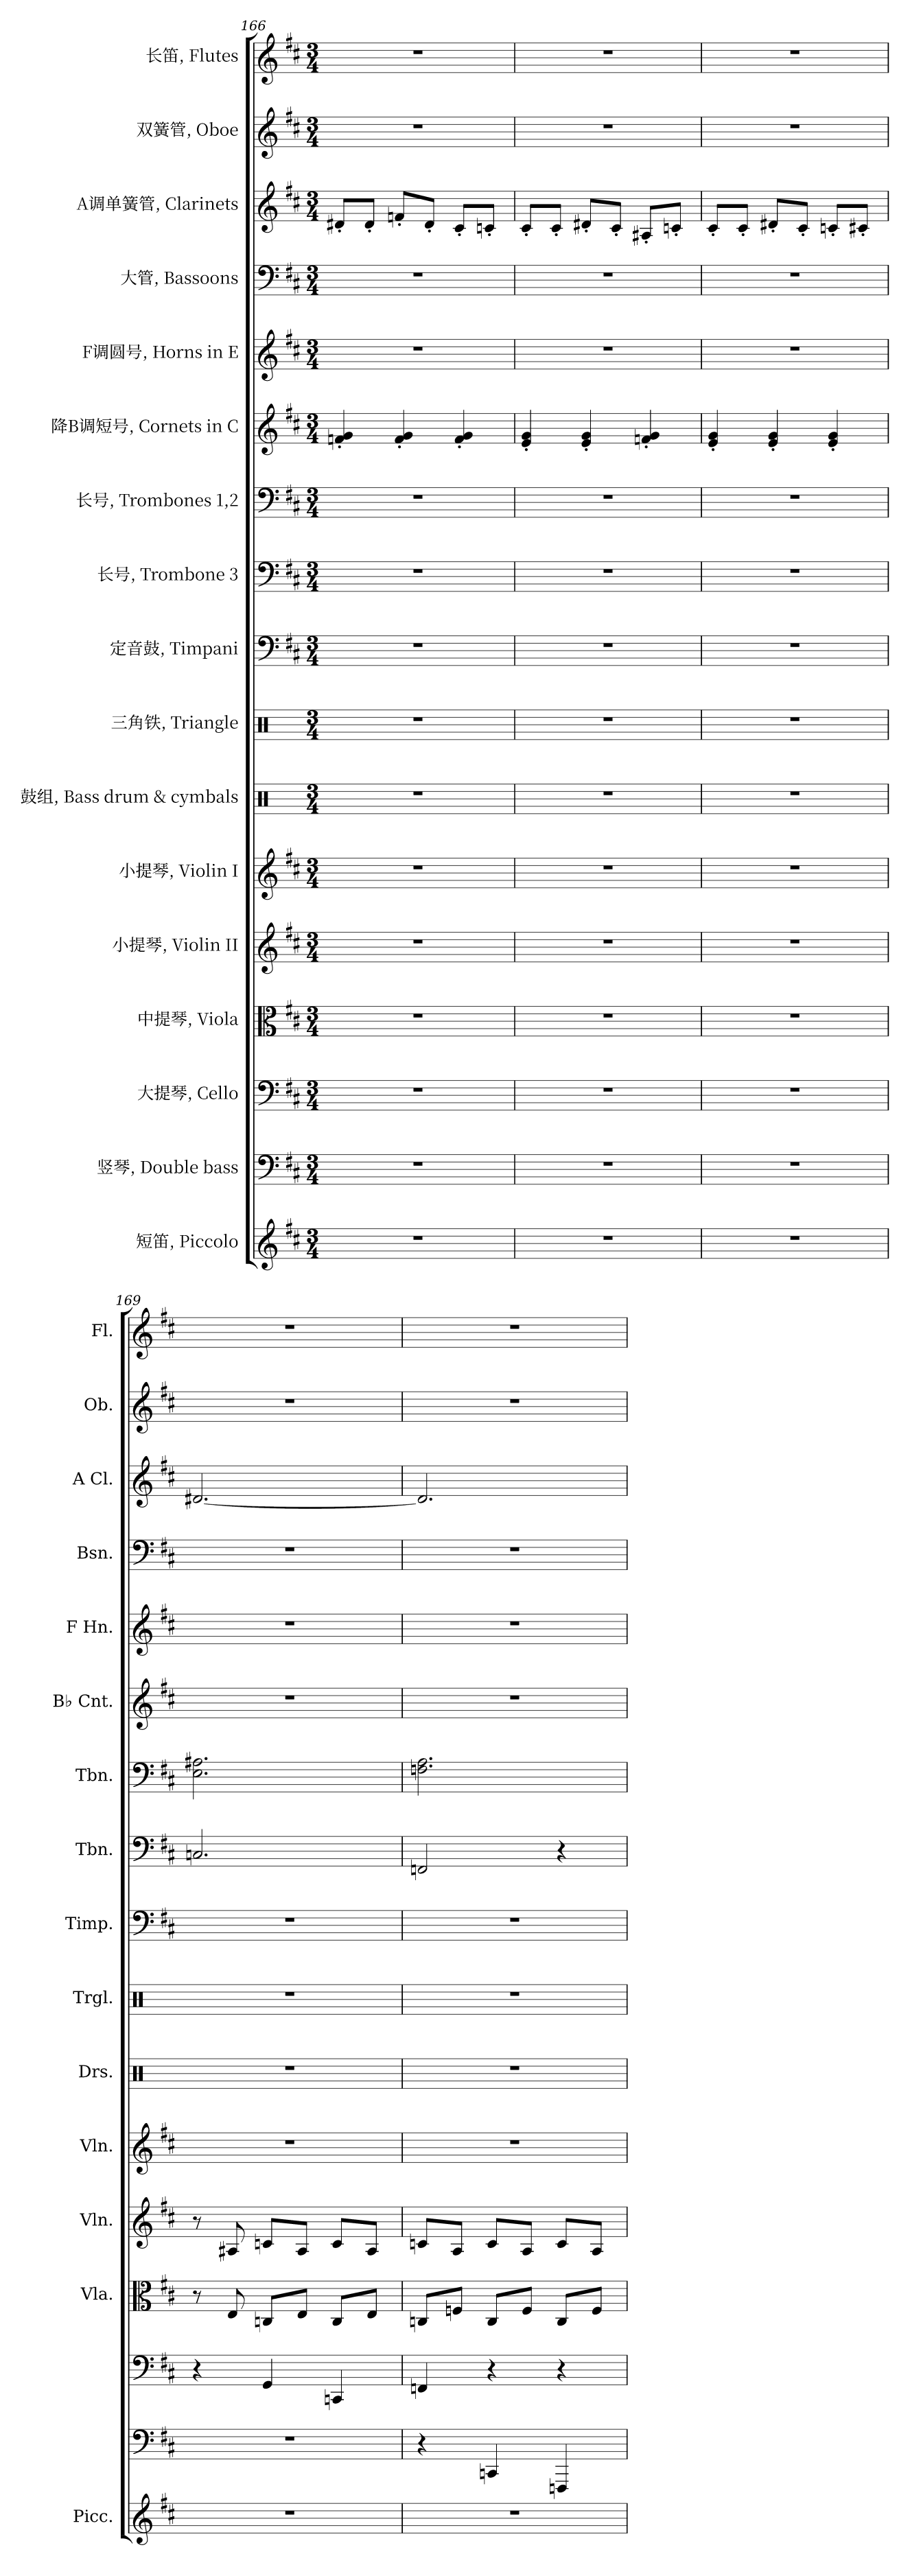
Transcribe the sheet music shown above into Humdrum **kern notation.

**kern	**kern	**kern	**kern	**kern	**kern	**kern	**kern	**kern	**kern	**kern	**kern	**kern	**kern	**kern	**kern	**kern
*part17	*part16	*part15	*part14	*part13	*part12	*part11	*part10	*part9	*part8	*part7	*part6	*part5	*part4	*part3	*part2	*part1
*staff17	*staff16	*staff15	*staff14	*staff13	*staff12	*staff11	*staff10	*staff9	*staff8	*staff7	*staff6	*staff5	*staff4	*staff3	*staff2	*staff1
*I"短笛, Piccolo	*I"竖琴, Double bass	*I"大提琴, Cello	*I"中提琴, Viola	*I"小提琴, Violin II	*I"小提琴, Violin I	*I"鼓组, Bass drum &amp; cymbals	*I"三角铁, Triangle	*I"定音鼓, Timpani	*I"长号, Trombone 3	*I"长号, Trombones 1,2	*I"降B调短号, Cornets in C	*I"F调圆号, Horns in E	*I"大管, Bassoons	*I"A调单簧管, Clarinets	*I"双簧管, Oboe	*I"长笛, Flutes
*I'Picc.	*	*	*I'Vla.	*I'Vln.	*I'Vln.	*I'Drs.	*I'Trgl.	*I'Timp.	*I'Tbn.	*I'Tbn.	*I'B♭ Cnt.	*I'F Hn.	*I'Bsn.	*I'A Cl.	*I'Ob.	*I'Fl.
*clefG2	*clefF4	*clefF4	*clefC3	*clefG2	*clefG2	*clefX	*clefX	*clefF4	*clefF4	*clefF4	*clefG2	*clefG2	*clefF4	*clefG2	*clefG2	*clefG2
*ITrd-7c-12	*	*	*	*	*	*	*	*	*	*	*ITrd1c2	*ITrd4c7	*	*ITrd2c3	*	*
*k[f#c#]	*k[f#c#]	*k[f#c#]	*k[f#c#]	*k[f#c#]	*k[f#c#]	*k[]	*k[]	*k[f#c#]	*k[f#c#]	*k[f#c#]	*k[]	*k[f#]	*k[f#c#]	*k[f#c#g#d#a#]	*k[f#c#]	*k[f#c#]
*M3/4	*M3/4	*M3/4	*M3/4	*M3/4	*M3/4	*M3/4	*M3/4	*M3/4	*M3/4	*M3/4	*M3/4	*M3/4	*M3/4	*M3/4	*M3/4	*M3/4
=166	=166	=166	=166	=166	=166	=166	=166	=166	=166	=166	=166	=166	=166	=166	=166	=166
2.r	2.r	2.r	2.r	2.r	2.r	2.r	2.r	2.r	2.r	2.r	4e-X/' 4f/'	2.r	2.r	8B#X'/L	2.r	2.r
.	.	.	.	.	.	.	.	.	.	.	.	.	.	8B#'/J	.	.
.	.	.	.	.	.	.	.	.	.	.	4e-/' 4f/'	.	.	8dn'/L	.	.
.	.	.	.	.	.	.	.	.	.	.	.	.	.	8B#'/J	.	.
.	.	.	.	.	.	.	.	.	.	.	4e-/' 4f/'	.	.	8A#'/L	.	.
.	.	.	.	.	.	.	.	.	.	.	.	.	.	8An'/J	.	.
=167	=167	=167	=167	=167	=167	=167	=167	=167	=167	=167	=167	=167	=167	=167	=167	=167
2.r	2.r	2.r	2.r	2.r	2.r	2.r	2.r	2.r	2.r	2.r	4d/' 4f/'	2.r	2.r	8A#'/L	2.r	2.r
.	.	.	.	.	.	.	.	.	.	.	.	.	.	8A#'/J	.	.
.	.	.	.	.	.	.	.	.	.	.	4d/' 4f/'	.	.	8B#X'/L	.	.
.	.	.	.	.	.	.	.	.	.	.	.	.	.	8A#'/J	.	.
.	.	.	.	.	.	.	.	.	.	.	4e-X/' 4f/'	.	.	8F##X'/L	.	.
.	.	.	.	.	.	.	.	.	.	.	.	.	.	8An'/J	.	.
!!LO:PB:g=z
=168	=168	=168	=168	=168	=168	=168	=168	=168	=168	=168	=168	=168	=168	=168	=168	=168
2.r	2.r	2.r	2.r	2.r	2.r	2.r	2.r	2.r	2.r	2.r	4d/' 4f/'	2.r	2.r	8A#'/L	2.r	2.r
.	.	.	.	.	.	.	.	.	.	.	.	.	.	8A#'/J	.	.
.	.	.	.	.	.	.	.	.	.	.	4d/' 4f/'	.	.	8B#X'/L	.	.
.	.	.	.	.	.	.	.	.	.	.	.	.	.	8A#'/J	.	.
.	.	.	.	.	.	.	.	.	.	.	4d/' 4f/'	.	.	8An'/L	.	.
.	.	.	.	.	.	.	.	.	.	.	.	.	.	8A#X'/J	.	.
=169	=169	=169	=169	=169	=169	=169	=169	=169	=169	=169	=169	=169	=169	=169	=169	=169
2.r	2.r	4r	8r	8r	2.r	2.r	2.r	2.r	2.Cn/	2.E\ 2.A#X\	2.r	2.r	2.r	[2.B#X/	2.r	2.r
.	.	.	8E/	8A#X/	.	.	.	.	.	.	.	.	.	.	.	.
.	.	4GG/	8Cn/L	8cn/L	.	.	.	.	.	.	.	.	.	.	.	.
.	.	.	8E/J	8A#/J	.	.	.	.	.	.	.	.	.	.	.	.
.	.	4CCn/	8C/L	8c/L	.	.	.	.	.	.	.	.	.	.	.	.
.	.	.	8E/J	8A#/J	.	.	.	.	.	.	.	.	.	.	.	.
=170	=170	=170	=170	=170	=170	=170	=170	=170	=170	=170	=170	=170	=170	=170	=170	=170
2.r	4r	4FFn/	8Cn/L	8cn/L	2.r	2.r	2.r	2.r	2FFn/	2.Fn\ 2.A\	2.r	2.r	2.r	2.B#/]	2.r	2.r
.	.	.	8Fn/J	8A/J	.	.	.	.	.	.	.	.	.	.	.	.
.	4CCn/	4r	8C/L	8c/L	.	.	.	.	.	.	.	.	.	.	.	.
.	.	.	8F/J	8A/J	.	.	.	.	.	.	.	.	.	.	.	.
.	4FFFn/	4r	8C/L	8c/L	.	.	.	.	4r	.	.	.	.	.	.	.
.	.	.	8F/J	8A/J	.	.	.	.	.	.	.	.	.	.	.	.
=	=	=	=	=	=	=	=	=	=	=	=	=	=	=	=	=
*-	*-	*-	*-	*-	*-	*-	*-	*-	*-	*-	*-	*-	*-	*-	*-	*-
